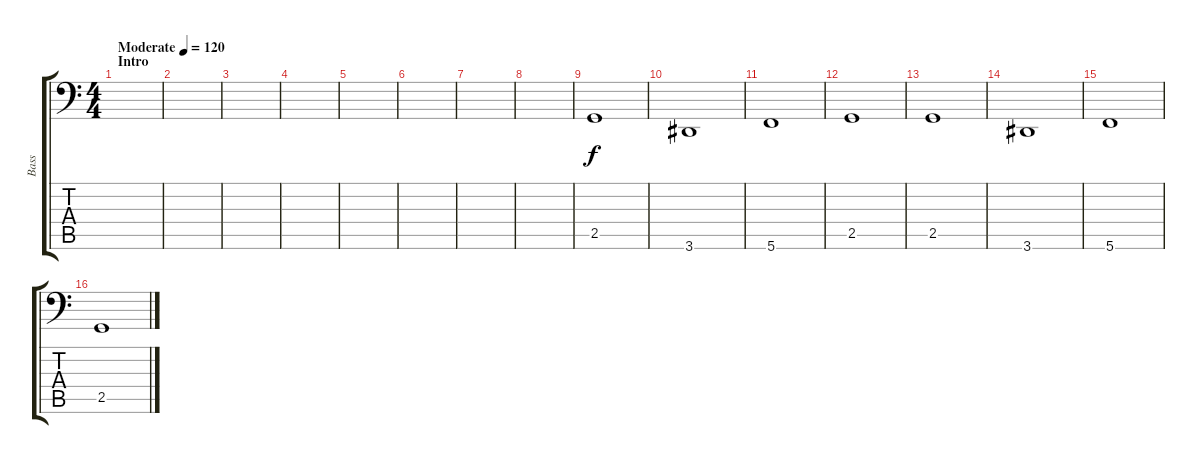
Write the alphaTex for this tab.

\track ("Bass" "Bass") {instrument electricbasspick}
\staff {score tabs}
\tuning (C3 G2 Eb2 Bb1 F1 C1) {hide}
\ts (4 4)
\section ("" "Intro")
\tempo (120 "Moderate")
\clef f4
\ks c
|
|
|
|
|
|
|
|
2.5.1 |
3.6.1 |
5.6.1 |
2.5.1 |
2.5.1 |
3.6.1 |
5.6.1 |
2.5.1
